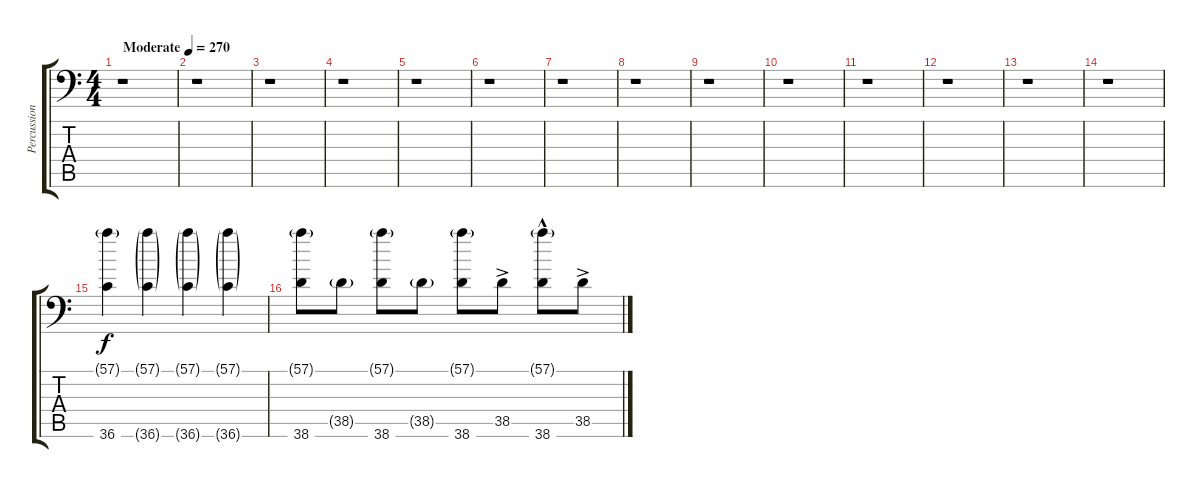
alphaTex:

\track ("Percussion" "Percussion") {instrument acousticgrandpiano}
\staff {score tabs}
\tuning (C-1 C-1 C-1 C-1 C-1 C-1) {hide}
\ts (4 4)
\tempo (270 "Moderate")
\clef f4
\ks c
r.1{dy f instrument acousticgrandpiano} |
r.1 |
r.1 |
r.1 |
r.1 |
r.1 |
r.1 |
r.1 |
r.1 |
r.1 |
r.1 |
r.1 |
r.1 |
r.1 |
(57.1{g} 36.6).4 (57.1{g} 36.6{g}).4 (57.1{g} 36.6{g}).4 (57.1{g} 36.6{g}).4 |
(57.1{g} 38.6).8 38.5{g}.8 (57.1{g} 38.6).8 38.5{g}.8 (57.1{g} 38.6).8 38.5{ac}.8 (57.1{g} 38.6{hac}).8 38.5{ac}.8
